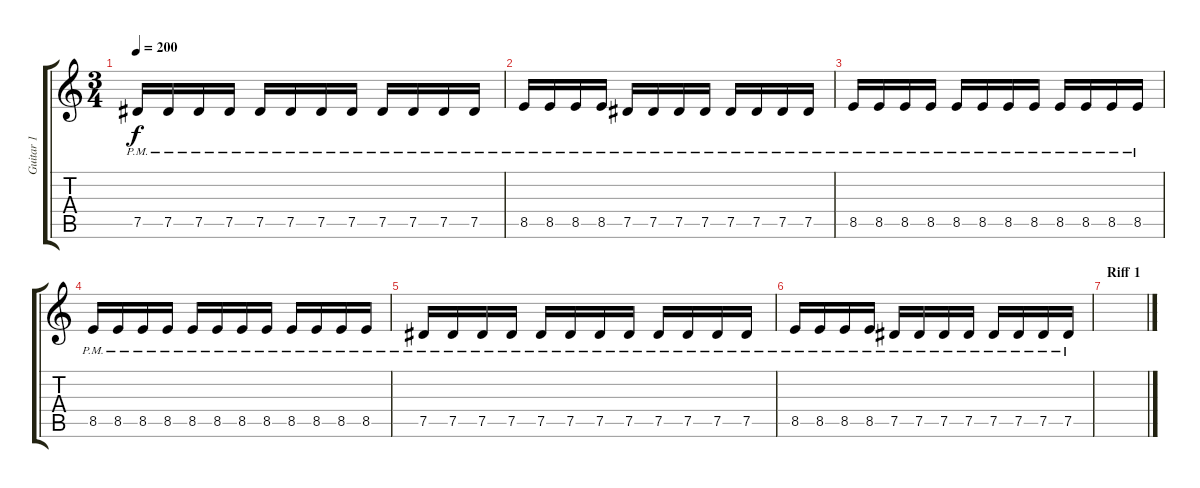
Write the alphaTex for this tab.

\track ("Guitar 1" "Guitar 1") {instrument distortionguitar}
\staff {score tabs}
\tuning (Eb4 Bb3 Gb3 Db3 Ab2 Eb2) {hide}
\ts (3 4)
\tempo 200
\clef g2
\ks c
7.5{pm}.16{dy f} 7.5{pm}.16 7.5{pm}.16 7.5{pm}.16 7.5{pm}.16 7.5{pm}.16 7.5{pm}.16 7.5{pm}.16 7.5{pm}.16 7.5{pm}.16 7.5{pm}.16 7.5{pm}.16 |
8.5{pm}.16 8.5{pm}.16 8.5{pm}.16 8.5{pm}.16 7.5{pm}.16 7.5{pm}.16 7.5{pm}.16 7.5{pm}.16 7.5{pm}.16 7.5{pm}.16 7.5{pm}.16 7.5{pm}.16 |
8.5{pm}.16 8.5{pm}.16 8.5{pm}.16 8.5{pm}.16 8.5{pm}.16 8.5{pm}.16 8.5{pm}.16 8.5{pm}.16 8.5{pm}.16 8.5{pm}.16 8.5{pm}.16 8.5{pm}.16 |
8.5{pm}.16 8.5{pm}.16 8.5{pm}.16 8.5{pm}.16 8.5{pm}.16 8.5{pm}.16 8.5{pm}.16 8.5{pm}.16 8.5{pm}.16 8.5{pm}.16 8.5{pm}.16 8.5{pm}.16 |
7.5{pm}.16 7.5{pm}.16 7.5{pm}.16 7.5{pm}.16 7.5{pm}.16 7.5{pm}.16 7.5{pm}.16 7.5{pm}.16 7.5{pm}.16 7.5{pm}.16 7.5{pm}.16 7.5{pm}.16 |
8.5{pm}.16 8.5{pm}.16 8.5{pm}.16 8.5{pm}.16 7.5{pm}.16 7.5{pm}.16 7.5{pm}.16 7.5{pm}.16 7.5{pm}.16 7.5{pm}.16 7.5{pm}.16 7.5{pm}.16 |
\section ("" "Riff 1")
